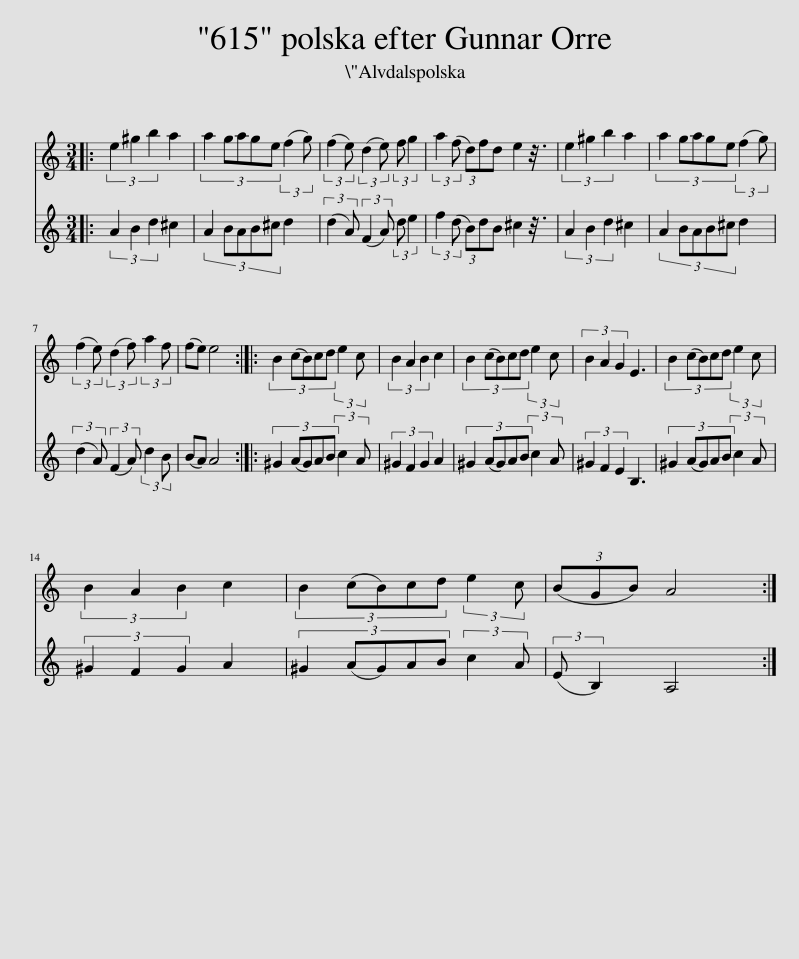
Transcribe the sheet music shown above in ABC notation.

X:1
%%score 1 2
L:1/8
M:3/4
I:linebreak $
K:C
V:1 treble
V:2 treble
V:1
|: (3e2 ^g2 b2 a2 | (3:2:5a2 gage (3:2:2(f2 g) | (3:2:2(f2 e) (3:2:2(d2 e) (3:2:2f g2 | (3:2:2a2 (f (3:2:2d)fd e2 x/24 | (3e2 ^g2 b2 a2 | %5
 (3:2:5a2 gage (3:2:2(f2 g) |$ (3:2:2(f2 e) (3:2:2(d2 f) (3:2:2a2 f | (fe) e4 :: (3:2:5B2 (cB)cd (3:2:2e2 c | (3B2 A2 B2 c2 | %10
 (3:2:5B2 (cB)cd (3:2:2e2 c | (3B2 A2 G2 E3 | (3:2:5B2 (cB)cd (3:2:2e2 c |$ (3B2 A2 B2 c2 | (3:2:5B2 (cB)cd (3:2:2e2 c | %15
 (3(BGB) A4 :| %16
V:2
|: (3A2 B2 d2 ^c2 | (3:2:5A2 BAB^c d2 | (3:2:2(d2 A) (3:2:2(F2 A) (3:2:2d e2 | (3:2:2f2 (d (3:2:2B)dB ^c2 x/24 | (3A2 B2 d2 ^c2 | %5
 (3:2:5A2 BAB^c d2 |$ (3:2:2(d2 A) (3:2:2(F2 A) (3:2:2d2 B | (BA) A4 :: (3:2:5^G2 (AG)AB (3:2:2c2 A | (3^G2 F2 G2 A2 | %10
 (3:2:5^G2 (AG)AB (3:2:2c2 A | (3^G2 F2 E2 B,3 | (3:2:5^G2 (AG)AB (3:2:2c2 A |$ (3^G2 F2 G2 A2 | (3:2:5^G2 (AG)AB (3:2:2c2 A | %15
 (3:2:2(E B,2) A,4 :| %16
